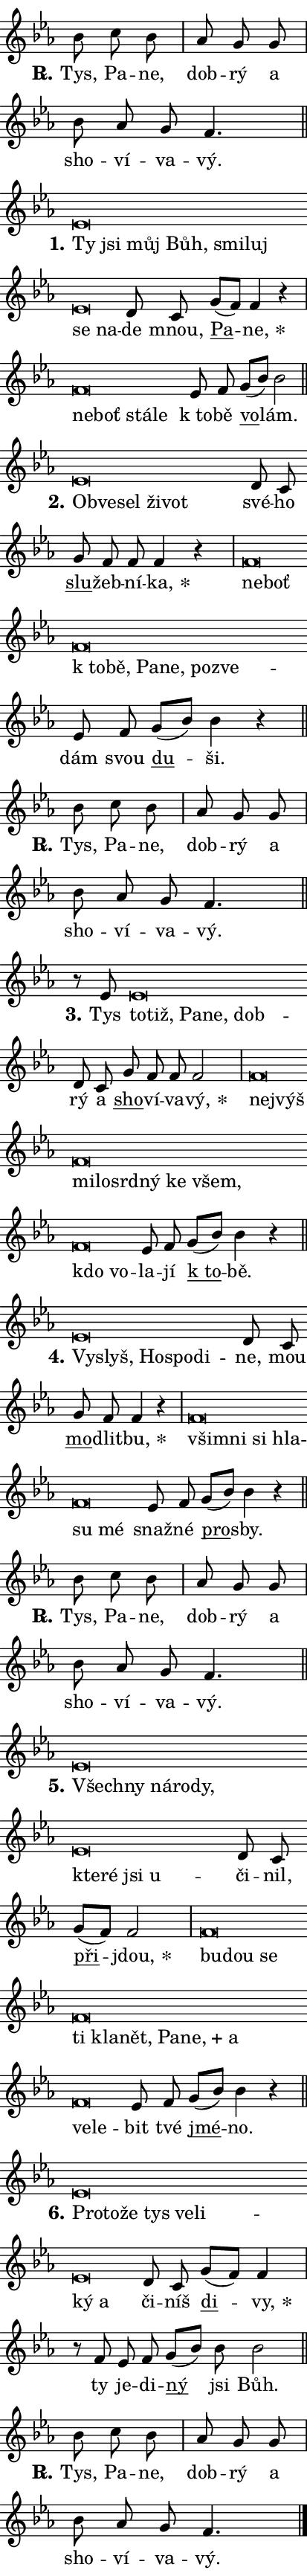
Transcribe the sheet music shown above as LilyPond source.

\version "2.22.1"
\header { tagline = "" }
\paper {
  indent = 0\cm
  top-margin = 0\cm
  right-margin = 0\cm
  bottom-margin = 0\cm
  left-margin = 0\cm
  paper-width = 7\cm
  page-breaking = #ly:one-page-breaking
  system-system-spacing.basic-distance = #11
  score-system-spacing.basic-distance = #11.3
  ragged-last = ##f
}


%% Author: Thomas Morley
%% https://lists.gnu.org/archive/html/lilypond-user/2020-05/msg00002.html
#(define (line-position grob)
"Returns position of @var[grob} in current system:
   @code{'start}, if at first time-step
   @code{'end}, if at last time-step
   @code{'middle} otherwise
"
  (let* ((col (ly:item-get-column grob))
         (ln (ly:grob-object col 'left-neighbor))
         (rn (ly:grob-object col 'right-neighbor))
         (col-to-check-left (if (ly:grob? ln) ln col))
         (col-to-check-right (if (ly:grob? rn) rn col))
         (break-dir-left
           (and
             (ly:grob-property col-to-check-left 'non-musical #f)
             (ly:item-break-dir col-to-check-left)))
         (break-dir-right
           (and
             (ly:grob-property col-to-check-right 'non-musical #f)
             (ly:item-break-dir col-to-check-right))))
        (cond ((eqv? 1 break-dir-left) 'start)
              ((eqv? -1 break-dir-right) 'end)
              (else 'middle))))

#(define (tranparent-at-line-position vctor)
  (lambda (grob)
  "Relying on @code{line-position} select the relevant enry from @var{vctor}.
Used to determine transparency,"
    (case (line-position grob)
      ((end) (not (vector-ref vctor 0)))
      ((middle) (not (vector-ref vctor 1)))
      ((start) (not (vector-ref vctor 2))))))

noteHeadBreakVisibility =
#(define-music-function (break-visibility)(vector?)
"Makes @code{NoteHead}s transparent relying on @var{break-visibility}"
#{
  \override NoteHead.transparent =
    #(tranparent-at-line-position break-visibility)
#})

#(define delete-ledgers-for-transparent-note-heads
  (lambda (grob)
    "Reads whether a @code{NoteHead} is transparent.
If so this @code{NoteHead} is removed from @code{'note-heads} from
@var{grob}, which is supposed to be @code{LedgerLineSpanner}.
As a result ledgers are not printed for this @code{NoteHead}"
    (let* ((nhds-array (ly:grob-object grob 'note-heads))
           (nhds-list
             (if (ly:grob-array? nhds-array)
                 (ly:grob-array->list nhds-array)
                 '()))
           ;; Relies on the transparent-property being done before
           ;; Staff.LedgerLineSpanner.after-line-breaking is executed.
           ;; This is fragile ...
           (to-keep
             (remove
               (lambda (nhd)
                 (ly:grob-property nhd 'transparent #f))
               nhds-list)))
      ;; TODO find a better method to iterate over grob-arrays, similiar
      ;; to filter/remove etc for lists
      ;; For now rebuilt from scratch
      (set! (ly:grob-object grob 'note-heads)  '())
      (for-each
        (lambda (nhd)
          (ly:pointer-group-interface::add-grob grob 'note-heads nhd))
        to-keep))))

hideNotes = {
  \noteHeadBreakVisibility #begin-of-line-visible
}
unHideNotes = {
  \noteHeadBreakVisibility #all-visible
}

% work-around for resetting accidentals
% https://lilypond.org/doc/v2.23/Documentation/notation/displaying-rhythms#unmetered-music
cadenzaMeasure = {
  \cadenzaOff
  \partial 1024 s1024
  \cadenzaOn
}

#(define-markup-command (accent layout props text) (markup?)
  "Underline accented syllable"
  (interpret-markup layout props
    #{\markup \override #'(offset . 4.3) \underline { #text }#}))

responsum = \markup \concat {
  "R" \hspace #-1.05 \path #0.1 #'((moveto 0 0.07) (lineto 0.9 0.8)) \hspace #0.05 "."
}

\layout {
    \context {
        \Staff
        \remove "Time_signature_engraver"
        \override LedgerLineSpanner.after-line-breaking = #delete-ledgers-for-transparent-note-heads
    }
    \context {
        \Voice {
            \override NoteHead.output-attributes = #'((class . "notehead"))
            \override Hairpin.height = #0.55
        }
    }
    \context {
        \Lyrics {
            \override StanzaNumber.output-attributes = #'((class . "stanzanumber"))
            \override LyricSpace.minimum-distance = #0.9
            \override LyricText.font-name = #"TeX Gyre Schola"
            \override LyricText.font-size = 1
            \override StanzaNumber.font-name = #"TeX Gyre Schola Bold"
            \override StanzaNumber.font-size = 1
        }
    }
}

% magnetic-lyrics.ily
%
%   written by
%     Jean Abou Samra <jean@abou-samra.fr>
%     Werner Lemberg <wl@gnu.org>
%
%   adapted by
%     Jiri Hon <jiri.hon@gmail.com>
%
% Version 2022-Apr-15

% https://www.mail-archive.com/lilypond-user@gnu.org/msg149350.html

#(define (Left_hyphen_pointer_engraver context)
   "Collect syllable-hyphen-syllable occurrences in lyrics and store
them in properties.  This engraver only looks to the left.  For
example, if the lyrics input is @code{foo -- bar}, it does the
following.

@itemize @bullet
@item
Set the @code{text} property of the @code{LyricHyphen} grob between
@q{foo} and @q{bar} to @code{foo}.

@item
Set the @code{left-hyphen} property of the @code{LyricText} grob with
text @q{foo} to the @code{LyricHyphen} grob between @q{foo} and
@q{bar}.
@end itemize

Use this auxiliary engraver in combination with the
@code{lyric-@/text::@/apply-@/magnetic-@/offset!} hook."
   (let ((hyphen #f)
         (text #f))
     (make-engraver
      (acknowledgers
       ((lyric-syllable-interface engraver grob source-engraver)
        (set! text grob)))
      (end-acknowledgers
       ((lyric-hyphen-interface engraver grob source-engraver)
        ;(when (not (grob::has-interface grob 'lyric-space-interface))
          (set! hyphen grob)));)
      ((stop-translation-timestep engraver)
       (when (and text hyphen)
         (ly:grob-set-object! text 'left-hyphen hyphen))
       (set! text #f)
       (set! hyphen #f)))))

#(define (lyric-text::apply-magnetic-offset! grob)
   "If the space between two syllables is less than the value in
property @code{LyricText@/.details@/.squash-threshold}, move the right
syllable to the left so that it gets concatenated with the left
syllable.

Use this function as a hook for
@code{LyricText@/.after-@/line-@/breaking} if the
@code{Left_@/hyphen_@/pointer_@/engraver} is active."
   (let ((hyphen (ly:grob-object grob 'left-hyphen #f)))
     (when hyphen
       (let ((left-text (ly:spanner-bound hyphen LEFT)))
         (when (grob::has-interface left-text 'lyric-syllable-interface)
           (let* ((common (ly:grob-common-refpoint grob left-text X))
                  (this-x-ext (ly:grob-extent grob common X))
                  (left-x-ext
                   (begin
                     ;; Trigger magnetism for left-text.
                     (ly:grob-property left-text 'after-line-breaking)
                     (ly:grob-extent left-text common X)))
                  ;; `delta` is the gap width between two syllables.
                  (delta (- (interval-start this-x-ext)
                            (interval-end left-x-ext)))
                  (details (ly:grob-property grob 'details))
                  (threshold (assoc-get 'squash-threshold details 0.2)))
             (when (< delta threshold)
               (let* (;; We have to manipulate the input text so that
                      ;; ligatures crossing syllable boundaries are not
                      ;; disabled.  For languages based on the Latin
                      ;; script this is essentially a beautification.
                      ;; However, for non-Western scripts it can be a
                      ;; necessity.
                      (lt (ly:grob-property left-text 'text))
                      (rt (ly:grob-property grob 'text))
                      (is-space (grob::has-interface hyphen 'lyric-space-interface))
                      (space (if is-space " " ""))
                      (space-markup (grob-interpret-markup grob " "))
                      (space-size (interval-length (ly:stencil-extent space-markup X)))
                      (extra-delta (if is-space space-size 0))
                      ;; Append new syllable.
                      (ltrt-space (if (and (string? lt) (string? rt))
                                (string-append lt space rt)
                                (make-concat-markup (list lt space rt))))
                      ;; Right-align `ltrt` to the right side.
                      (ltrt-space-markup (grob-interpret-markup
                               grob
                               (make-translate-markup
                                (cons (interval-length this-x-ext) 0)
                                (make-right-align-markup ltrt-space)))))
                 (begin
                   ;; Don't print `left-text`.
                   (ly:grob-set-property! left-text 'stencil #f)
                   ;; Set text and stencil (which holds all collected
                   ;; syllables so far) and shift it to the left.
                   (ly:grob-set-property! grob 'text ltrt-space)
                   (ly:grob-set-property! grob 'stencil ltrt-space-markup)
                   (ly:grob-translate-axis! grob (- (- delta extra-delta)) X))))))))))


#(define (lyric-hyphen::displace-bounds-first grob)
   ;; Make very sure this callback isn't triggered too early.
   (let ((left (ly:spanner-bound grob LEFT))
         (right (ly:spanner-bound grob RIGHT)))
     (ly:grob-property left 'after-line-breaking)
     (ly:grob-property right 'after-line-breaking)
     (ly:lyric-hyphen::print grob)))

squashThreshold = #0.4

\layout {
  \context {
    \Lyrics
    \consists #Left_hyphen_pointer_engraver
    \override LyricText.after-line-breaking =
      #lyric-text::apply-magnetic-offset!
    \override LyricHyphen.stencil = #lyric-hyphen::displace-bounds-first
    \override LyricText.details.squash-threshold = \squashThreshold
    \override LyricHyphen.minimum-distance = 0
    \override LyricHyphen.minimum-length = \squashThreshold
  }
}

squash = \override LyricText.details.squash-threshold = 9999
unSquash = \override LyricText.details.squash-threshold = \squashThreshold

left = \override LyricText.self-alignment-X = #LEFT
unLeft = \revert LyricText.self-alignment-X

starOffset = #(lambda (grob) 
                (let ((x_offset (ly:self-alignment-interface::aligned-on-x-parent grob)))
                  (if (= x_offset 0) 0 (+ x_offset 1.2))))

star = #(define-music-function (syllable)(string?)
"Append star separator at the end of a syllable"
#{
  \once \override LyricText.X-offset = #starOffset
  \lyricmode { \markup {
    #syllable
    \override #'((font-name . "TeX Gyre Schola Bold")) \hspace #0.2 \lower #0.65 \larger "*"
  } }
#})

starAccent = #(define-music-function (syllable)(string?)
"Append star separator at the end of a syllable and make accent"
#{
  \once \override LyricText.X-offset = #starOffset
  \lyricmode { \markup {
    \accent #syllable
    \override #'((font-name . "TeX Gyre Schola Bold")) \hspace #0.2 \lower #0.65 \larger "*"
  } }
#})

breath = #(define-music-function (syllable)(string?)
"Append breathing indicator at the end of a syllable"
#{
  \lyricmode { \markup { #syllable "+" } }
#})

optionalBreath = #(define-music-function (syllable)(string?)
"Append optional breathing indicator at the end of a syllable"
#{
  \lyricmode { \markup { #syllable "(+)" } }
#})


\score {
    <<
        \new Voice = "melody" { \cadenzaOn \key es \major \relative { bes'8 c bes \cadenzaMeasure \bar "|" as g g \cadenzaMeasure \bar "|" bes as g f4. \cadenzaMeasure \bar "||" \break } }
        \new Lyrics \lyricsto "melody" { \lyricmode { \set stanza = \responsum
Tys, Pa -- ne, dob -- rý a sho -- ví -- va -- vý. } }
    >>
    \layout {}
}

\score {
    <<
        \new Voice = "melody" { \cadenzaOn \key es \major \relative { es'\breve*1/16 \hideNotes \breve*1/16 \bar "" \breve*1/16 \bar "" \breve*1/16 \bar "" \breve*1/16 \bar "" \breve*1/16 \bar "" \breve*1/16 \breve*1/16 \bar "" \unHideNotes d8 c \bar "" g'[( f)] f4 r \cadenzaMeasure \bar "|" f\breve*1/16 \hideNotes \breve*1/16 \bar "" \breve*1/16 \breve*1/16 \bar "" \unHideNotes es8 f \bar "" g[( bes)] bes2 \cadenzaMeasure \bar "||" \break } }
        \new Lyrics \lyricsto "melody" { \lyricmode { \set stanza = "1."
\left Ty \squash jsi můj Bůh, smi -- luj se na -- \unLeft \unSquash de mnou, \markup \accent Pa -- \star ne, \left ne -- \squash boť stá -- le \unLeft \unSquash "k to" -- bě \markup \accent vo -- lám. } }
    >>
    \layout {}
}

\score {
    <<
        \new Voice = "melody" { \cadenzaOn \key es \major \relative { es'\breve*1/16 \hideNotes \breve*1/16 \bar "" \breve*1/16 \bar "" \breve*1/16 \breve*1/16 \bar "" \unHideNotes d8 c \bar "" g' f f f4 r \cadenzaMeasure \bar "|" f\breve*1/16 \hideNotes \breve*1/16 \bar "" \breve*1/16 \bar "" \breve*1/16 \bar "" \breve*1/16 \bar "" \breve*1/16 \bar "" \breve*1/16 \breve*1/16 \bar "" \unHideNotes es8 f \bar "" g[( bes)] bes4 r \cadenzaMeasure \bar "||" \break } }
        \new Lyrics \lyricsto "melody" { \lyricmode { \set stanza = "2."
\left Ob -- \squash ve -- sel ži -- vot \unLeft \unSquash své -- ho \markup \accent slu -- žeb -- ní -- \star ka, \left ne -- \squash boť "k to" -- bě, Pa -- ne, po -- zve -- \unLeft \unSquash dám svou \markup \accent du -- ši. } }
    >>
    \layout {}
}

\score {
    <<
        \new Voice = "melody" { \cadenzaOn \key es \major \relative { bes'8 c bes \cadenzaMeasure \bar "|" as g g \cadenzaMeasure \bar "|" bes as g f4. \cadenzaMeasure \bar "||" \break } }
        \new Lyrics \lyricsto "melody" { \lyricmode { \set stanza = \responsum
Tys, Pa -- ne, dob -- rý a sho -- ví -- va -- vý. } }
    >>
    \layout {}
}

\score {
    <<
        \new Voice = "melody" { \cadenzaOn \key es \major \relative { r8 es'8 es\breve*1/16 \hideNotes \breve*1/16 \bar "" \breve*1/16 \bar "" \breve*1/16 \breve*1/16 \bar "" \unHideNotes d8 c \bar "" g' f f f2 \cadenzaMeasure \bar "|" f\breve*1/16 \hideNotes \breve*1/16 \bar "" \breve*1/16 \bar "" \breve*1/16 \bar "" \breve*1/16 \bar "" \breve*1/16 \bar "" \breve*1/16 \bar "" \breve*1/16 \bar "" \breve*1/16 \breve*1/16 \bar "" \unHideNotes es8 f \bar "" g[( bes)] bes4 r \cadenzaMeasure \bar "||" \break } }
        \new Lyrics \lyricsto "melody" { \lyricmode { \set stanza = "3."
Tys \left to -- \squash tiž, Pa -- ne, dob -- \unLeft \unSquash rý a \markup \accent sho -- ví -- va -- \star vý, \left nej -- \squash výš mi -- lo -- srd -- ný ke všem, kdo vo -- \unLeft \unSquash la -- jí \markup \accent "k to" -- bě. } }
    >>
    \layout {}
}

\score {
    <<
        \new Voice = "melody" { \cadenzaOn \key es \major \relative { es'\breve*1/16 \hideNotes \breve*1/16 \bar "" \breve*1/16 \bar "" \breve*1/16 \breve*1/16 \bar "" \unHideNotes d8 c \bar "" g' f f4 r \cadenzaMeasure \bar "|" f\breve*1/16 \hideNotes \breve*1/16 \bar "" \breve*1/16 \bar "" \breve*1/16 \bar "" \breve*1/16 \breve*1/16 \bar "" \unHideNotes es8 f \bar "" g[( bes)] bes4 r \cadenzaMeasure \bar "||" \break } }
        \new Lyrics \lyricsto "melody" { \lyricmode { \set stanza = "4."
\left Vy -- \squash slyš, Ho -- spo -- di -- \unLeft \unSquash ne, mou \markup \accent mo -- dlit -- \star bu, \left všim -- \squash ni si hla -- su mé \unLeft \unSquash snaž -- né \markup \accent pro -- sby. } }
    >>
    \layout {}
}

\score {
    <<
        \new Voice = "melody" { \cadenzaOn \key es \major \relative { bes'8 c bes \cadenzaMeasure \bar "|" as g g \cadenzaMeasure \bar "|" bes as g f4. \cadenzaMeasure \bar "||" \break } }
        \new Lyrics \lyricsto "melody" { \lyricmode { \set stanza = \responsum
Tys, Pa -- ne, dob -- rý a sho -- ví -- va -- vý. } }
    >>
    \layout {}
}

\score {
    <<
        \new Voice = "melody" { \cadenzaOn \key es \major \relative { es'\breve*1/16 \hideNotes \breve*1/16 \bar "" \breve*1/16 \bar "" \breve*1/16 \bar "" \breve*1/16 \bar "" \breve*1/16 \bar "" \breve*1/16 \bar "" \breve*1/16 \breve*1/16 \bar "" \unHideNotes d8 c \bar "" g'[( f)] f2 \cadenzaMeasure \bar "|" f\breve*1/16 \hideNotes \breve*1/16 \bar "" \breve*1/16 \bar "" \breve*1/16 \bar "" \breve*1/16 \bar "" \breve*1/16 \bar "" \breve*1/16 \bar "" \breve*1/16 \bar "" \breve*1/16 \bar "" \breve*1/16 \breve*1/16 \bar "" \unHideNotes es8 f \bar "" g[( bes)] bes4 r \cadenzaMeasure \bar "||" \break } }
        \new Lyrics \lyricsto "melody" { \lyricmode { \set stanza = "5."
\left Všech -- \squash ny ná -- ro -- dy, kte -- ré jsi u -- \unLeft \unSquash či -- nil, \markup \accent při -- \star jdou, \left bu -- \squash dou se ti kla -- nět, Pa -- \breath "ne," a ve -- le -- \unLeft \unSquash bit tvé \markup \accent jmé -- no. } }
    >>
    \layout {}
}

\score {
    <<
        \new Voice = "melody" { \cadenzaOn \key es \major \relative { es'\breve*1/16 \hideNotes \breve*1/16 \bar "" \breve*1/16 \bar "" \breve*1/16 \bar "" \breve*1/16 \bar "" \breve*1/16 \bar "" \breve*1/16 \breve*1/16 \bar "" \unHideNotes d8 c \bar "" g'[( f)] f4 \cadenzaMeasure \bar "|" r8 f8 es8 f \bar "" g[( bes)] bes bes2 \cadenzaMeasure \bar "||" \break } }
        \new Lyrics \lyricsto "melody" { \lyricmode { \set stanza = "6."
\left Pro -- \squash to -- že tys ve -- li -- ký a \unLeft \unSquash či -- níš \markup \accent di -- \star vy, ty je -- di -- \markup \accent ný jsi Bůh. } }
    >>
    \layout {}
}

\score {
    <<
        \new Voice = "melody" { \cadenzaOn \key es \major \relative { bes'8 c bes \cadenzaMeasure \bar "|" as g g \cadenzaMeasure \bar "|" bes as g f4. \cadenzaMeasure \bar "||" \break } \bar "|." }
        \new Lyrics \lyricsto "melody" { \lyricmode { \set stanza = \responsum
Tys, Pa -- ne, dob -- rý a sho -- ví -- va -- vý. } }
    >>
    \layout {}
}
